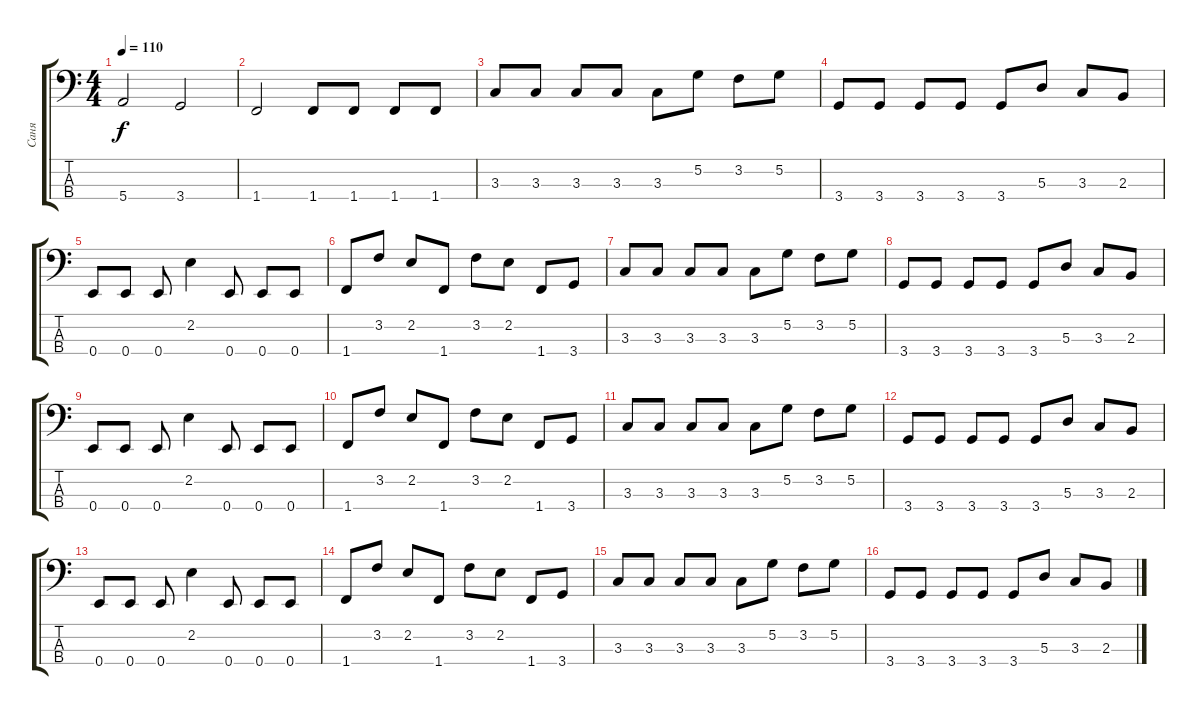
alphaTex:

\track ("Саня" "Саня") {instrument electricbassfinger}
\staff {score tabs}
\tuning (G2 D2 A1 E1) {hide}
\ts (4 4)
\tempo 110
\clef f4
\ks c
5.4.2{dy f} 3.4.2 |
1.4.2 1.4.8 1.4.8 1.4.8 1.4.8 |
3.3.8 3.3.8 3.3.8 3.3.8 3.3.8 5.2.8 3.2.8 5.2.8 |
3.4.8 3.4.8 3.4.8 3.4.8 3.4.8 5.3.8 3.3.8 2.3.8 |
0.4.8 0.4.8 0.4.8 2.2.4 0.4.8 0.4.8 0.4.8 |
1.4.8 3.2.8 2.2.8 1.4.8 3.2.8 2.2.8 1.4.8 3.4.8 |
3.3.8 3.3.8 3.3.8 3.3.8 3.3.8 5.2.8 3.2.8 5.2.8 |
3.4.8 3.4.8 3.4.8 3.4.8 3.4.8 5.3.8 3.3.8 2.3.8 |
0.4.8 0.4.8 0.4.8 2.2.4 0.4.8 0.4.8 0.4.8 |
1.4.8 3.2.8 2.2.8 1.4.8 3.2.8 2.2.8 1.4.8 3.4.8 |
3.3.8 3.3.8 3.3.8 3.3.8 3.3.8 5.2.8 3.2.8 5.2.8 |
3.4.8 3.4.8 3.4.8 3.4.8 3.4.8 5.3.8 3.3.8 2.3.8 |
0.4.8 0.4.8 0.4.8 2.2.4 0.4.8 0.4.8 0.4.8 |
1.4.8 3.2.8 2.2.8 1.4.8 3.2.8 2.2.8 1.4.8 3.4.8 |
3.3.8 3.3.8 3.3.8 3.3.8 3.3.8 5.2.8 3.2.8 5.2.8 |
3.4.8 3.4.8 3.4.8 3.4.8 3.4.8 5.3.8 3.3.8 2.3.8
